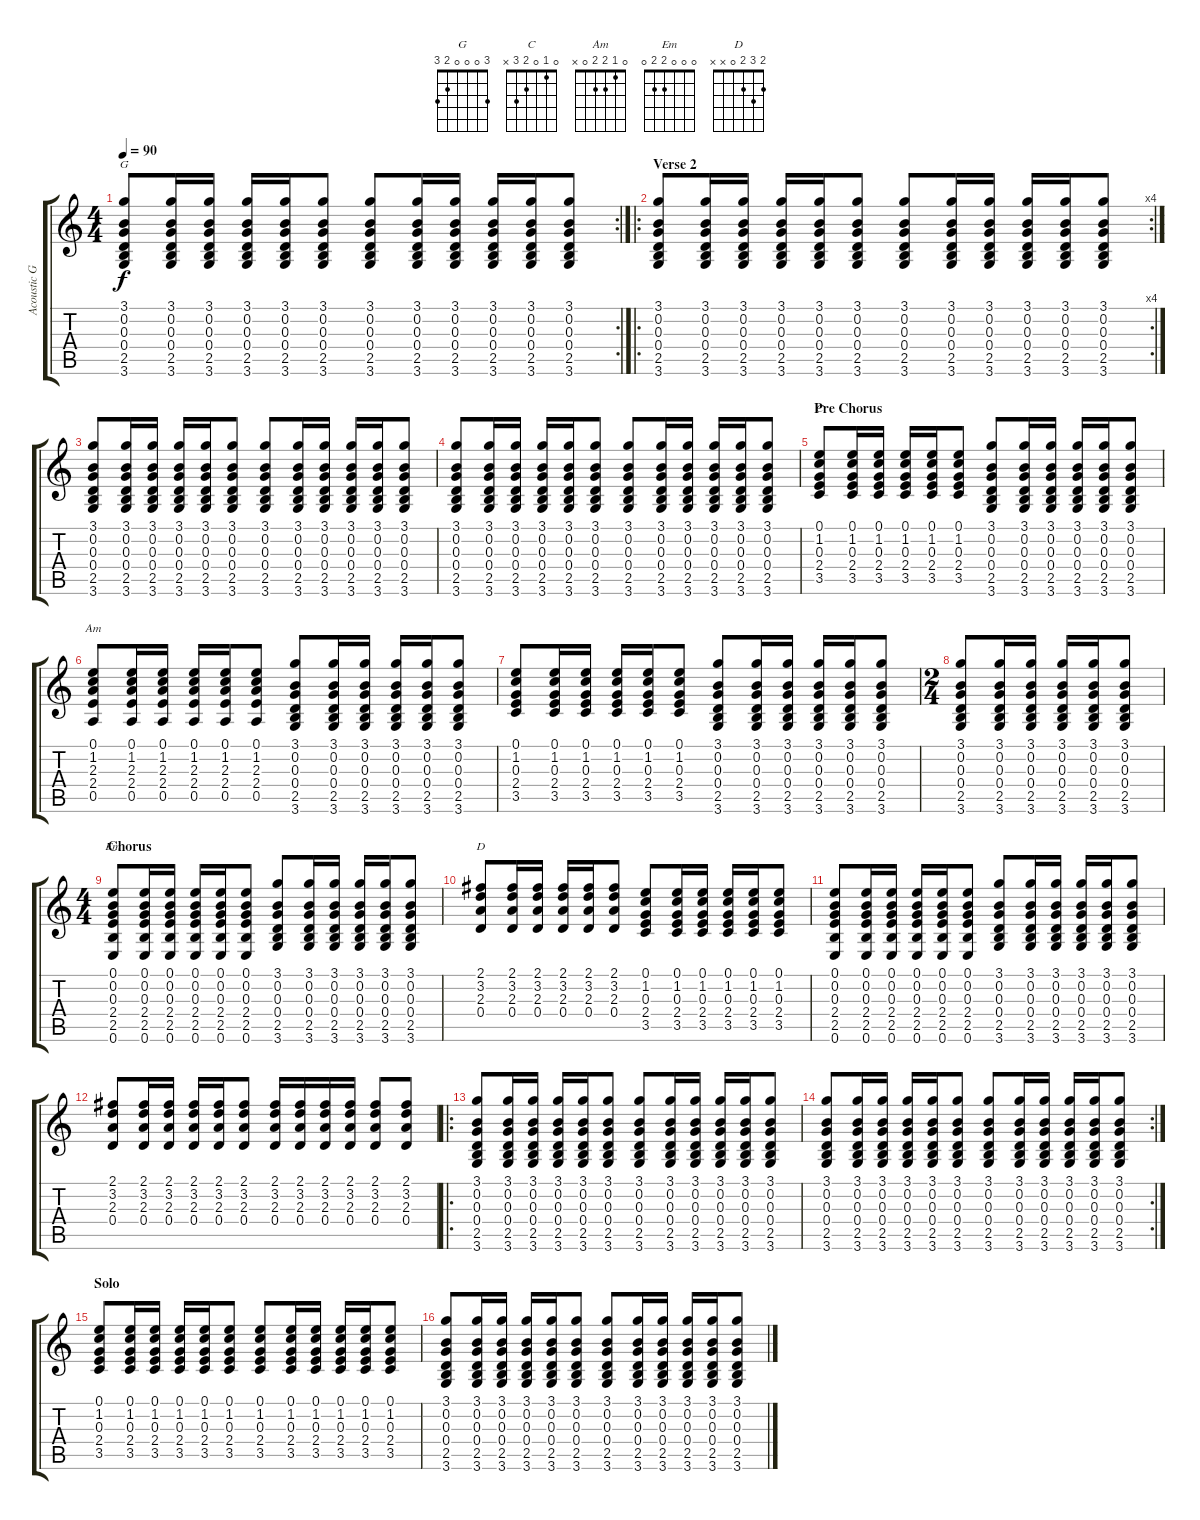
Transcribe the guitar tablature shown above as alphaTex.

\track ("Acoustic Guitar" "Acoustic G") {instrument acousticguitarsteel}
\staff {score tabs}
\tuning (E4 B3 G3 D3 A2 E2) {hide}
\chord ("G" 3 0 0 0 2 3)
\chord ("C" 0 1 0 2 3 x)
\chord ("Am" 0 1 2 2 0 x)
\chord ("Em" 0 0 0 2 2 0)
\chord ("D" 2 3 2 0 x x)
\rc 2
\ts (4 4)
\tempo 90
\clef g2
\ks c
(3.1 0.2 0.3 0.4 2.5 3.6).8{ch "G" dy f} (3.1 0.2 0.3 0.4 2.5 3.6).16 (3.1 0.2 0.3 0.4 2.5 3.6).16 (3.1 0.2 0.3 0.4 2.5 3.6).16 (3.1 0.2 0.3 0.4 2.5 3.6).16 (3.1 0.2 0.3 0.4 2.5 3.6).8 (3.1 0.2 0.3 0.4 2.5 3.6).8 (3.1 0.2 0.3 0.4 2.5 3.6).16 (3.1 0.2 0.3 0.4 2.5 3.6).16 (3.1 0.2 0.3 0.4 2.5 3.6).16 (3.1 0.2 0.3 0.4 2.5 3.6).16 (3.1 0.2 0.3 0.4 2.5 3.6).8 |
\ro
\rc 4
\section ("" "Verse 2")
(3.1 0.2 0.3 0.4 2.5 3.6).8 (3.1 0.2 0.3 0.4 2.5 3.6).16 (3.1 0.2 0.3 0.4 2.5 3.6).16 (3.1 0.2 0.3 0.4 2.5 3.6).16 (3.1 0.2 0.3 0.4 2.5 3.6).16 (3.1 0.2 0.3 0.4 2.5 3.6).8 (3.1 0.2 0.3 0.4 2.5 3.6).8 (3.1 0.2 0.3 0.4 2.5 3.6).16 (3.1 0.2 0.3 0.4 2.5 3.6).16 (3.1 0.2 0.3 0.4 2.5 3.6).16 (3.1 0.2 0.3 0.4 2.5 3.6).16 (3.1 0.2 0.3 0.4 2.5 3.6).8 |
(3.1 0.2 0.3 0.4 2.5 3.6).8 (3.1 0.2 0.3 0.4 2.5 3.6).16 (3.1 0.2 0.3 0.4 2.5 3.6).16 (3.1 0.2 0.3 0.4 2.5 3.6).16 (3.1 0.2 0.3 0.4 2.5 3.6).16 (3.1 0.2 0.3 0.4 2.5 3.6).8 (3.1 0.2 0.3 0.4 2.5 3.6).8 (3.1 0.2 0.3 0.4 2.5 3.6).16 (3.1 0.2 0.3 0.4 2.5 3.6).16 (3.1 0.2 0.3 0.4 2.5 3.6).16 (3.1 0.2 0.3 0.4 2.5 3.6).16 (3.1 0.2 0.3 0.4 2.5 3.6).8 |
(3.1 0.2 0.3 0.4 2.5 3.6).8 (3.1 0.2 0.3 0.4 2.5 3.6).16 (3.1 0.2 0.3 0.4 2.5 3.6).16 (3.1 0.2 0.3 0.4 2.5 3.6).16 (3.1 0.2 0.3 0.4 2.5 3.6).16 (3.1 0.2 0.3 0.4 2.5 3.6).8 (3.1 0.2 0.3 0.4 2.5 3.6).8 (3.1 0.2 0.3 0.4 2.5 3.6).16 (3.1 0.2 0.3 0.4 2.5 3.6).16 (3.1 0.2 0.3 0.4 2.5 3.6).16 (3.1 0.2 0.3 0.4 2.5 3.6).16 (3.1 0.2 0.3 0.4 2.5 3.6).8 |
\section ("" "Pre Chorus")
(0.1 1.2 0.3 2.4 3.5).8{ch "C"} (0.1 1.2 0.3 2.4 3.5).16 (0.1 1.2 0.3 2.4 3.5).16 (0.1 1.2 0.3 2.4 3.5).16 (0.1 1.2 0.3 2.4 3.5).16 (0.1 1.2 0.3 2.4 3.5).8 (3.1 0.2 0.3 0.4 2.5 3.6).8 (3.1 0.2 0.3 0.4 2.5 3.6).16 (3.1 0.2 0.3 0.4 2.5 3.6).16 (3.1 0.2 0.3 0.4 2.5 3.6).16 (3.1 0.2 0.3 0.4 2.5 3.6).16 (3.1 0.2 0.3 0.4 2.5 3.6).8 |
(0.1 1.2 2.3 2.4 0.5).8{ch "Am"} (0.1 1.2 2.3 2.4 0.5).16 (0.1 1.2 2.3 2.4 0.5).16 (0.1 1.2 2.3 2.4 0.5).16 (0.1 1.2 2.3 2.4 0.5).16 (0.1 1.2 2.3 2.4 0.5).8 (3.1 0.2 0.3 0.4 2.5 3.6).8 (3.1 0.2 0.3 0.4 2.5 3.6).16 (3.1 0.2 0.3 0.4 2.5 3.6).16 (3.1 0.2 0.3 0.4 2.5 3.6).16 (3.1 0.2 0.3 0.4 2.5 3.6).16 (3.1 0.2 0.3 0.4 2.5 3.6).8 |
(0.1 1.2 0.3 2.4 3.5).8 (0.1 1.2 0.3 2.4 3.5).16 (0.1 1.2 0.3 2.4 3.5).16 (0.1 1.2 0.3 2.4 3.5).16 (0.1 1.2 0.3 2.4 3.5).16 (0.1 1.2 0.3 2.4 3.5).8 (3.1 0.2 0.3 0.4 2.5 3.6).8 (3.1 0.2 0.3 0.4 2.5 3.6).16 (3.1 0.2 0.3 0.4 2.5 3.6).16 (3.1 0.2 0.3 0.4 2.5 3.6).16 (3.1 0.2 0.3 0.4 2.5 3.6).16 (3.1 0.2 0.3 0.4 2.5 3.6).8 |
\ts (2 4)
(3.1 0.2 0.3 0.4 2.5 3.6).8 (3.1 0.2 0.3 0.4 2.5 3.6).16 (3.1 0.2 0.3 0.4 2.5 3.6).16 (3.1 0.2 0.3 0.4 2.5 3.6).16 (3.1 0.2 0.3 0.4 2.5 3.6).16 (3.1 0.2 0.3 0.4 2.5 3.6).8 |
\ts (4 4)
\section ("" "Chorus")
(0.1 0.2 0.3 2.4 2.5 0.6).8{ch "Em"} (0.1 0.2 0.3 2.4 2.5 0.6).16 (0.1 0.2 0.3 2.4 2.5 0.6).16 (0.1 0.2 0.3 2.4 2.5 0.6).16 (0.1 0.2 0.3 2.4 2.5 0.6).16 (0.1 0.2 0.3 2.4 2.5 0.6).8 (3.1 0.2 0.3 0.4 2.5 3.6).8 (3.1 0.2 0.3 0.4 2.5 3.6).16 (3.1 0.2 0.3 0.4 2.5 3.6).16 (3.1 0.2 0.3 0.4 2.5 3.6).16 (3.1 0.2 0.3 0.4 2.5 3.6).16 (3.1 0.2 0.3 0.4 2.5 3.6).8 |
(2.1 3.2 2.3 0.4).8{ch "D"} (2.1 3.2 2.3 0.4).16 (2.1 3.2 2.3 0.4).16 (2.1 3.2 2.3 0.4).16 (2.1 3.2 2.3 0.4).16 (2.1 3.2 2.3 0.4).8 (0.1 1.2 0.3 2.4 3.5).8 (0.1 1.2 0.3 2.4 3.5).16 (0.1 1.2 0.3 2.4 3.5).16 (0.1 1.2 0.3 2.4 3.5).16 (0.1 1.2 0.3 2.4 3.5).16 (0.1 1.2 0.3 2.4 3.5).8 |
(0.1 0.2 0.3 2.4 2.5 0.6).8 (0.1 0.2 0.3 2.4 2.5 0.6).16 (0.1 0.2 0.3 2.4 2.5 0.6).16 (0.1 0.2 0.3 2.4 2.5 0.6).16 (0.1 0.2 0.3 2.4 2.5 0.6).16 (0.1 0.2 0.3 2.4 2.5 0.6).8 (3.1 0.2 0.3 0.4 2.5 3.6).8 (3.1 0.2 0.3 0.4 2.5 3.6).16 (3.1 0.2 0.3 0.4 2.5 3.6).16 (3.1 0.2 0.3 0.4 2.5 3.6).16 (3.1 0.2 0.3 0.4 2.5 3.6).16 (3.1 0.2 0.3 0.4 2.5 3.6).8 |
(2.1 3.2 2.3 0.4).8 (2.1 3.2 2.3 0.4).16 (2.1 3.2 2.3 0.4).16 (2.1 3.2 2.3 0.4).16 (2.1 3.2 2.3 0.4).16 (2.1 3.2 2.3 0.4).8 (2.1 3.2 2.3 0.4).16 (2.1 3.2 2.3 0.4).16 (2.1 3.2 2.3 0.4).16 (2.1 3.2 2.3 0.4).16 (2.1 3.2 2.3 0.4).8 (2.1 3.2 2.3 0.4).8 |
\ro
(3.1 0.2 0.3 0.4 2.5 3.6).8 (3.1 0.2 0.3 0.4 2.5 3.6).16 (3.1 0.2 0.3 0.4 2.5 3.6).16 (3.1 0.2 0.3 0.4 2.5 3.6).16 (3.1 0.2 0.3 0.4 2.5 3.6).16 (3.1 0.2 0.3 0.4 2.5 3.6).8 (3.1 0.2 0.3 0.4 2.5 3.6).8 (3.1 0.2 0.3 0.4 2.5 3.6).16 (3.1 0.2 0.3 0.4 2.5 3.6).16 (3.1 0.2 0.3 0.4 2.5 3.6).16 (3.1 0.2 0.3 0.4 2.5 3.6).16 (3.1 0.2 0.3 0.4 2.5 3.6).8 |
\rc 2
(3.1 0.2 0.3 0.4 2.5 3.6).8 (3.1 0.2 0.3 0.4 2.5 3.6).16 (3.1 0.2 0.3 0.4 2.5 3.6).16 (3.1 0.2 0.3 0.4 2.5 3.6).16 (3.1 0.2 0.3 0.4 2.5 3.6).16 (3.1 0.2 0.3 0.4 2.5 3.6).8 (3.1 0.2 0.3 0.4 2.5 3.6).8 (3.1 0.2 0.3 0.4 2.5 3.6).16 (3.1 0.2 0.3 0.4 2.5 3.6).16 (3.1 0.2 0.3 0.4 2.5 3.6).16 (3.1 0.2 0.3 0.4 2.5 3.6).16 (3.1 0.2 0.3 0.4 2.5 3.6).8 |
\section ("" "Solo")
(0.1 1.2 0.3 2.4 3.5).8 (0.1 1.2 0.3 2.4 3.5).16 (0.1 1.2 0.3 2.4 3.5).16 (0.1 1.2 0.3 2.4 3.5).16 (0.1 1.2 0.3 2.4 3.5).16 (0.1 1.2 0.3 2.4 3.5).8 (0.1 1.2 0.3 2.4 3.5).8 (0.1 1.2 0.3 2.4 3.5).16 (0.1 1.2 0.3 2.4 3.5).16 (0.1 1.2 0.3 2.4 3.5).16 (0.1 1.2 0.3 2.4 3.5).16 (0.1 1.2 0.3 2.4 3.5).8 |
(3.1 0.2 0.3 0.4 2.5 3.6).8 (3.1 0.2 0.3 0.4 2.5 3.6).16 (3.1 0.2 0.3 0.4 2.5 3.6).16 (3.1 0.2 0.3 0.4 2.5 3.6).16 (3.1 0.2 0.3 0.4 2.5 3.6).16 (3.1 0.2 0.3 0.4 2.5 3.6).8 (3.1 0.2 0.3 0.4 2.5 3.6).8 (3.1 0.2 0.3 0.4 2.5 3.6).16 (3.1 0.2 0.3 0.4 2.5 3.6).16 (3.1 0.2 0.3 0.4 2.5 3.6).16 (3.1 0.2 0.3 0.4 2.5 3.6).16 (3.1 0.2 0.3 0.4 2.5 3.6).8
